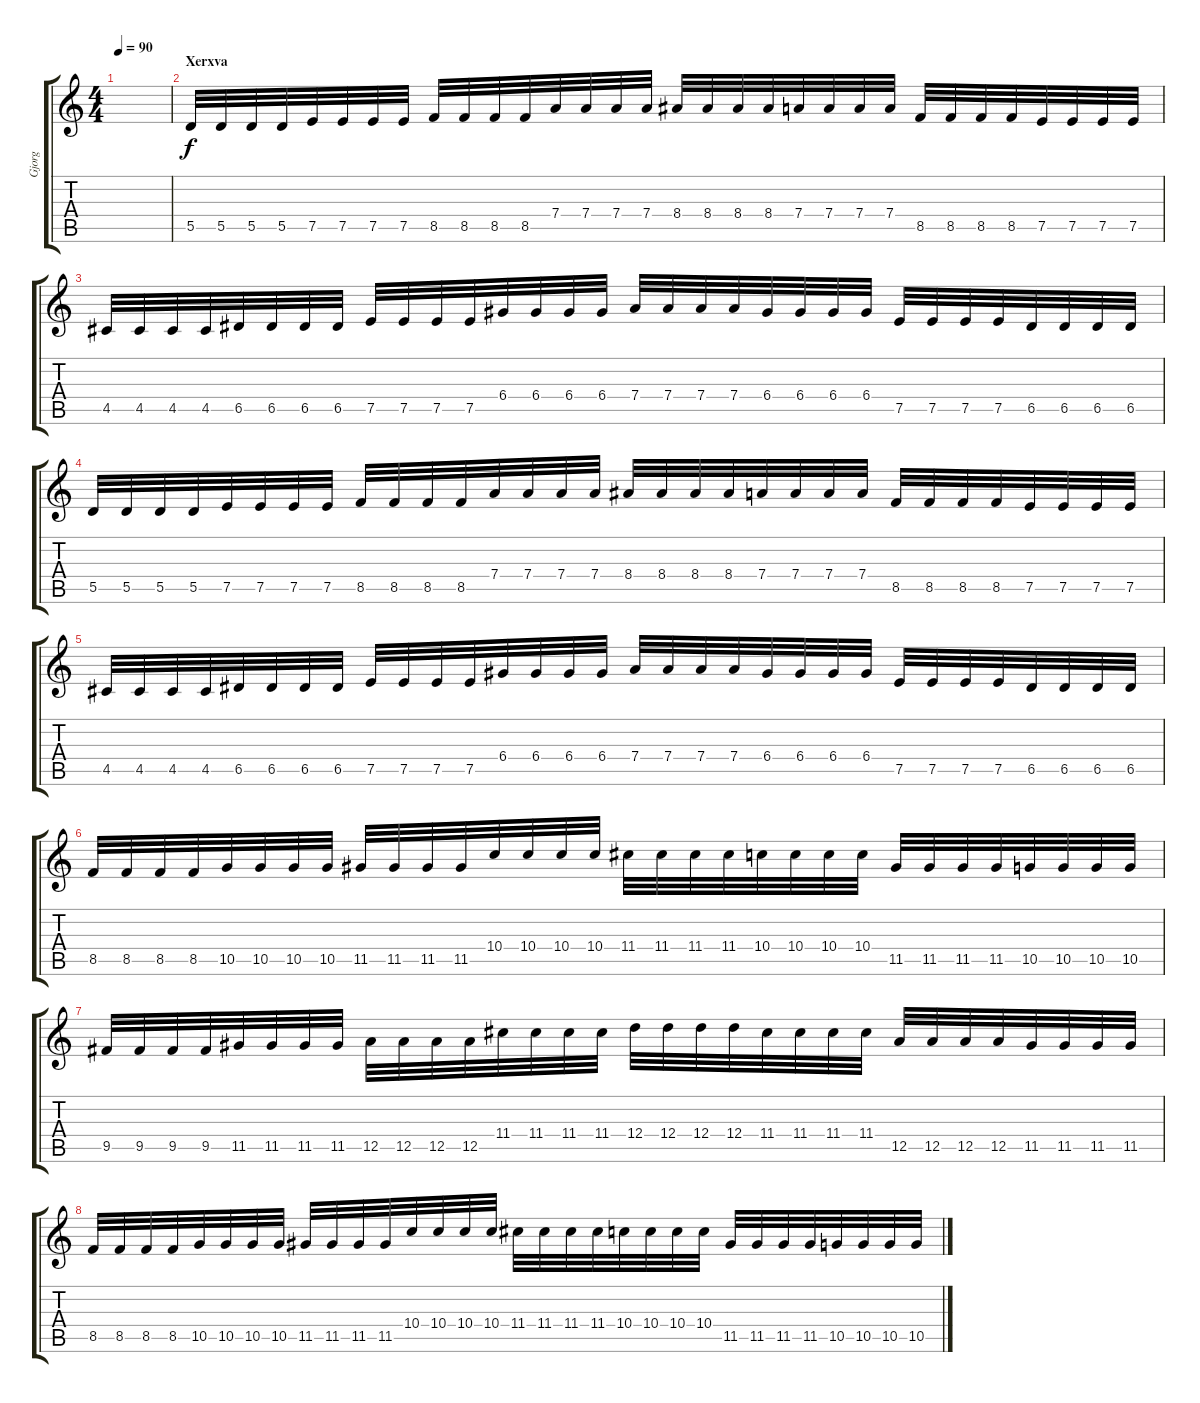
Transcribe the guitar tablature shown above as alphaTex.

\track ("Gjorg" "Gjorg") {instrument overdrivenguitar}
\staff {score tabs}
\tuning (E4 B3 G3 D3 A2 E2) {hide}
\ts (4 4)
\tempo 90
\clef g2
\ks c
|
\section ("" "Xerxva")
5.5.32 5.5.32 5.5.32 5.5.32 7.5.32 7.5.32 7.5.32 7.5.32 8.5.32 8.5.32 8.5.32 8.5.32 7.4.32 7.4.32 7.4.32 7.4.32 8.4.32 8.4.32 8.4.32 8.4.32 7.4.32 7.4.32 7.4.32 7.4.32 8.5.32 8.5.32 8.5.32 8.5.32 7.5.32 7.5.32 7.5.32 7.5.32 |
4.5.32 4.5.32 4.5.32 4.5.32 6.5.32 6.5.32 6.5.32 6.5.32 7.5.32 7.5.32 7.5.32 7.5.32 6.4.32 6.4.32 6.4.32 6.4.32 7.4.32 7.4.32 7.4.32 7.4.32 6.4.32 6.4.32 6.4.32 6.4.32 7.5.32 7.5.32 7.5.32 7.5.32 6.5.32 6.5.32 6.5.32 6.5.32 |
5.5.32 5.5.32 5.5.32 5.5.32 7.5.32 7.5.32 7.5.32 7.5.32 8.5.32 8.5.32 8.5.32 8.5.32 7.4.32 7.4.32 7.4.32 7.4.32 8.4.32 8.4.32 8.4.32 8.4.32 7.4.32 7.4.32 7.4.32 7.4.32 8.5.32 8.5.32 8.5.32 8.5.32 7.5.32 7.5.32 7.5.32 7.5.32 |
4.5.32 4.5.32 4.5.32 4.5.32 6.5.32 6.5.32 6.5.32 6.5.32 7.5.32 7.5.32 7.5.32 7.5.32 6.4.32 6.4.32 6.4.32 6.4.32 7.4.32 7.4.32 7.4.32 7.4.32 6.4.32 6.4.32 6.4.32 6.4.32 7.5.32 7.5.32 7.5.32 7.5.32 6.5.32 6.5.32 6.5.32 6.5.32 |
8.5.32 8.5.32 8.5.32 8.5.32 10.5.32 10.5.32 10.5.32 10.5.32 11.5.32 11.5.32 11.5.32 11.5.32 10.4.32 10.4.32 10.4.32 10.4.32 11.4.32 11.4.32 11.4.32 11.4.32 10.4.32 10.4.32 10.4.32 10.4.32 11.5.32 11.5.32 11.5.32 11.5.32 10.5.32 10.5.32 10.5.32 10.5.32 |
9.5.32 9.5.32 9.5.32 9.5.32 11.5.32 11.5.32 11.5.32 11.5.32 12.5.32 12.5.32 12.5.32 12.5.32 11.4.32 11.4.32 11.4.32 11.4.32 12.4.32 12.4.32 12.4.32 12.4.32 11.4.32 11.4.32 11.4.32 11.4.32 12.5.32 12.5.32 12.5.32 12.5.32 11.5.32 11.5.32 11.5.32 11.5.32 |
8.5.32 8.5.32 8.5.32 8.5.32 10.5.32 10.5.32 10.5.32 10.5.32 11.5.32 11.5.32 11.5.32 11.5.32 10.4.32 10.4.32 10.4.32 10.4.32 11.4.32 11.4.32 11.4.32 11.4.32 10.4.32 10.4.32 10.4.32 10.4.32 11.5.32 11.5.32 11.5.32 11.5.32 10.5.32 10.5.32 10.5.32 10.5.32
